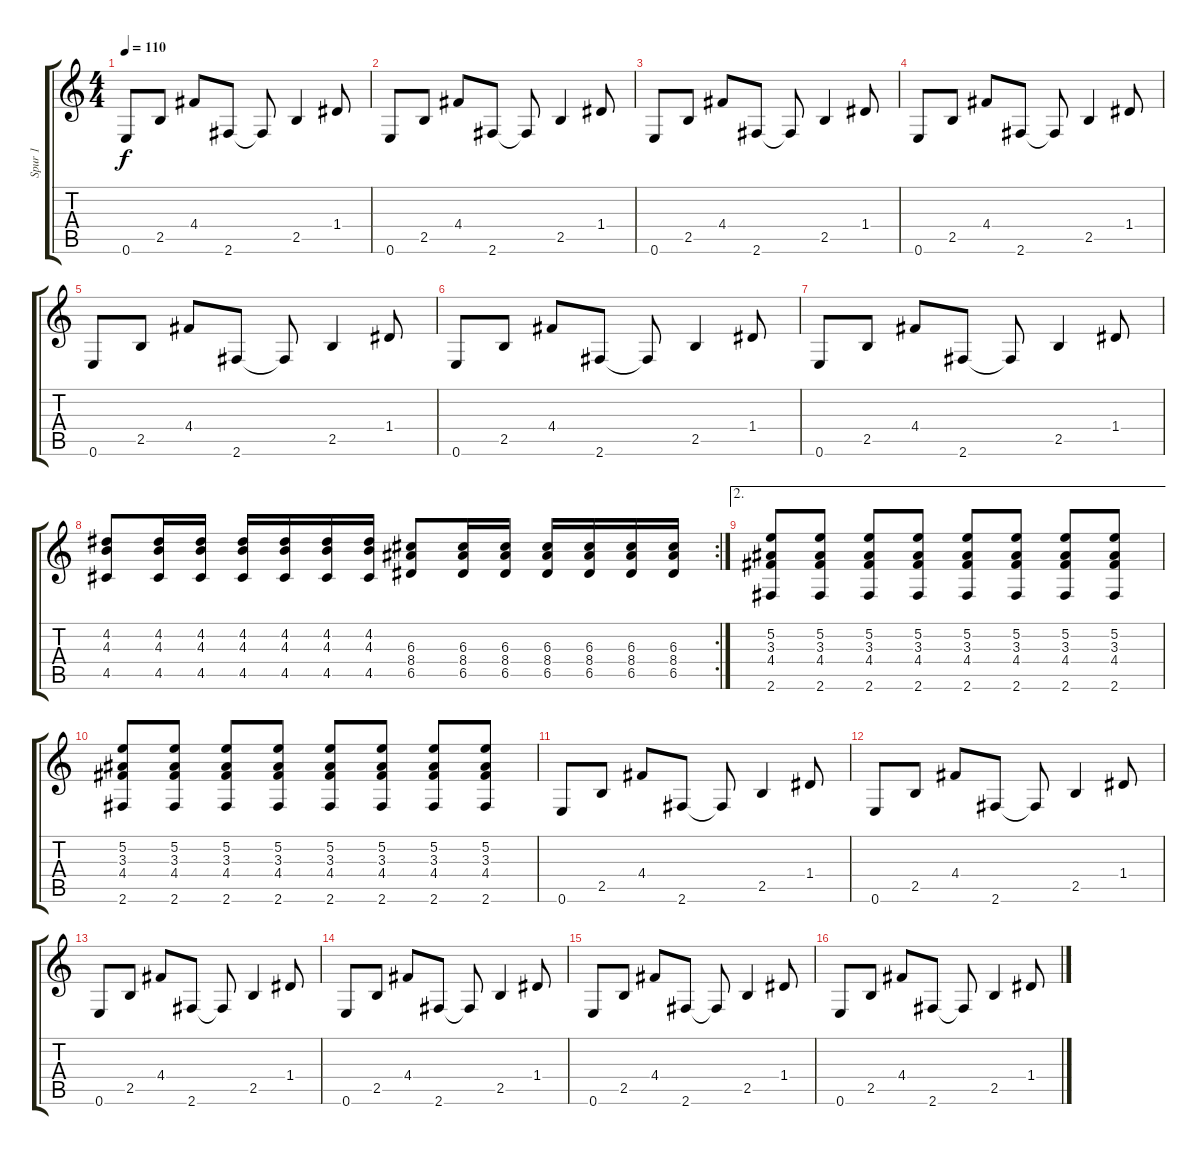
\track ("Spur 1" "Spur 1") {instrument acousticguitarnylon}
\staff {score tabs}
\tuning (E4 B3 G3 D3 A2 E2) {hide}
\ts (4 4)
\tempo 110
\clef g2
\ks c
0.6.8{dy f} 2.5.8 4.4.8 2.6.8 2.6{t}.8 2.5.4 1.4.8 |
0.6.8 2.5.8 4.4.8 2.6.8 2.6{t}.8 2.5.4 1.4.8 |
0.6.8{instrument acousticguitarnylon} 2.5.8 4.4.8 2.6.8 2.6{t}.8 2.5.4 1.4.8 |
0.6.8 2.5.8 4.4.8 2.6.8 2.6{t}.8 2.5.4 1.4.8 |
0.6.8 2.5.8 4.4.8 2.6.8 2.6{t}.8 2.5.4 1.4.8 |
0.6.8{instrument acousticguitarnylon} 2.5.8 4.4.8 2.6.8 2.6{t}.8 2.5.4 1.4.8 |
0.6.8 2.5.8 4.4.8 2.6.8 2.6{t}.8 2.5.4 1.4.8 |
\rc 2
(4.2 4.3 4.5).8{instrument overdrivenguitar} (4.2 4.3 4.5).16 (4.2 4.3 4.5).16 (4.2 4.3 4.5).16 (4.2 4.3 4.5).16 (4.2 4.3 4.5).16 (4.2 4.3 4.5).16 (6.3 8.4 6.5).8 (6.3 8.4 6.5).16 (6.3 8.4 6.5).16 (6.3 8.4 6.5).16 (6.3 8.4 6.5).16 (6.3 8.4 6.5).16 (6.3 8.4 6.5).16 |
\ae 2
(5.2 3.3 4.4 2.6).8 (5.2 3.3 4.4 2.6).8 (5.2 3.3 4.4 2.6).8 (5.2 3.3 4.4 2.6).8 (5.2 3.3 4.4 2.6).8 (5.2 3.3 4.4 2.6).8 (5.2 3.3 4.4 2.6).8 (5.2 3.3 4.4 2.6).8 |
(5.2 3.3 4.4 2.6).8 (5.2 3.3 4.4 2.6).8 (5.2 3.3 4.4 2.6).8 (5.2 3.3 4.4 2.6).8 (5.2 3.3 4.4 2.6).8 (5.2 3.3 4.4 2.6).8 (5.2 3.3 4.4 2.6).8 (5.2 3.3 4.4 2.6).8 |
0.6.8{instrument acousticguitarnylon} 2.5.8 4.4.8 2.6.8 2.6{t}.8 2.5.4 1.4.8 |
0.6.8 2.5.8 4.4.8 2.6.8 2.6{t}.8 2.5.4 1.4.8 |
0.6.8{instrument acousticguitarnylon} 2.5.8 4.4.8 2.6.8 2.6{t}.8 2.5.4 1.4.8 |
0.6.8 2.5.8 4.4.8 2.6.8 2.6{t}.8 2.5.4 1.4.8 |
0.6.8 2.5.8 4.4.8 2.6.8 2.6{t}.8 2.5.4 1.4.8 |
0.6.8 2.5.8 4.4.8 2.6.8 2.6{t}.8 2.5.4 1.4.8
